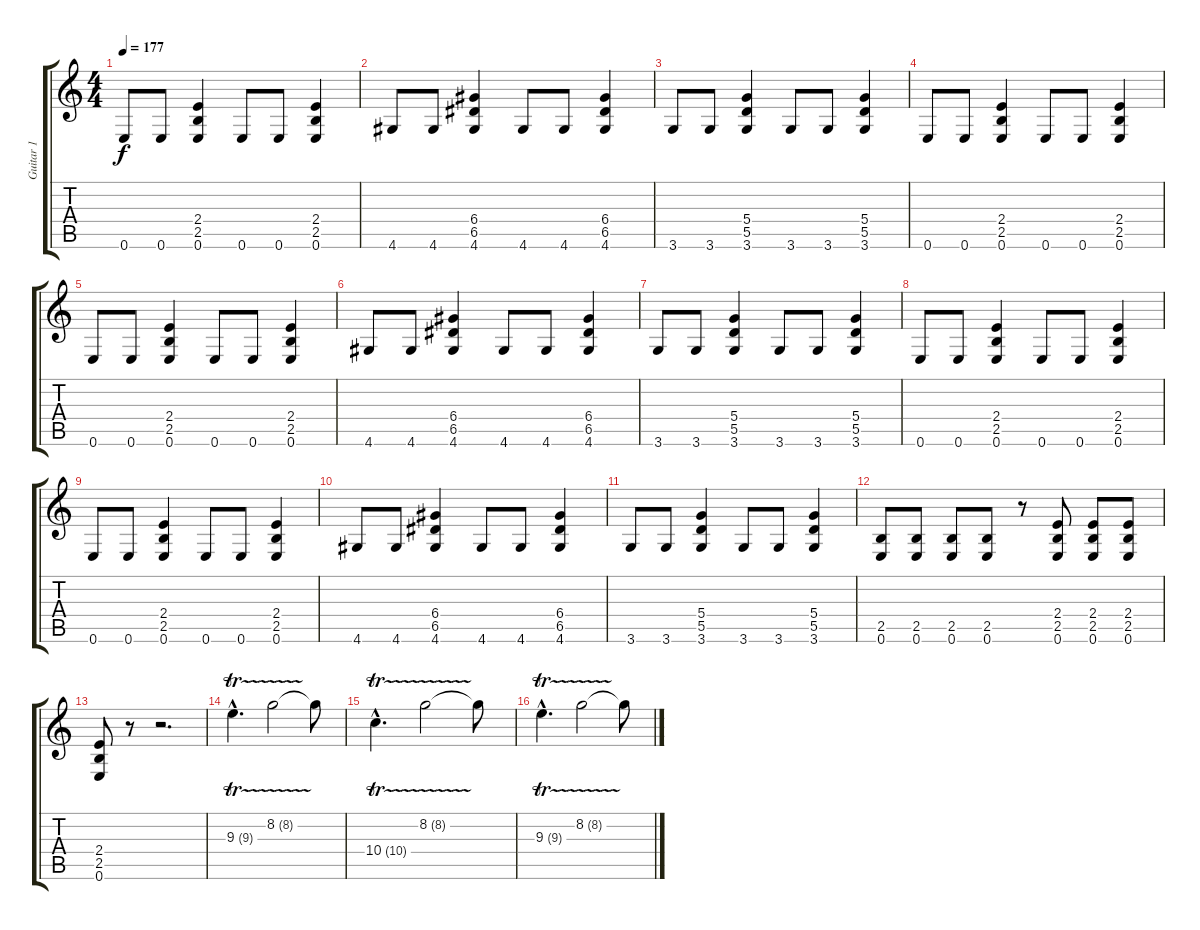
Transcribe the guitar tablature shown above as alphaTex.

\track ("Guitar 1" "Guitar 1") {instrument distortionguitar}
\staff {score tabs}
\tuning (E4 B3 G3 D3 A2 E2) {hide}
\ts (4 4)
\tempo 177
\clef g2
\ks c
0.6.8{dy f} 0.6.8 (2.4 2.5 0.6).4 0.6.8 0.6.8 (2.4 2.5 0.6).4 |
4.6.8 4.6.8 (6.4 6.5 4.6).4 4.6.8 4.6.8 (6.4 6.5 4.6).4 |
3.6.8 3.6.8 (5.4 5.5 3.6).4 3.6.8 3.6.8 (5.4 5.5 3.6).4 |
0.6.8 0.6.8 (2.4 2.5 0.6).4 0.6.8 0.6.8 (2.4 2.5 0.6).4 |
0.6.8 0.6.8 (2.4 2.5 0.6).4 0.6.8 0.6.8 (2.4 2.5 0.6).4 |
4.6.8 4.6.8 (6.4 6.5 4.6).4 4.6.8 4.6.8 (6.4 6.5 4.6).4 |
3.6.8 3.6.8 (5.4 5.5 3.6).4 3.6.8 3.6.8 (5.4 5.5 3.6).4 |
0.6.8 0.6.8 (2.4 2.5 0.6).4 0.6.8 0.6.8 (2.4 2.5 0.6).4 |
0.6.8 0.6.8 (2.4 2.5 0.6).4 0.6.8 0.6.8 (2.4 2.5 0.6).4 |
4.6.8 4.6.8 (6.4 6.5 4.6).4 4.6.8 4.6.8 (6.4 6.5 4.6).4 |
3.6.8 3.6.8 (5.4 5.5 3.6).4 3.6.8 3.6.8 (5.4 5.5 3.6).4 |
(2.5 0.6).8 (2.5 0.6).8 (2.5 0.6).8 (2.5 0.6).8 r.8 (2.4 2.5 0.6).8 (2.4 2.5 0.6).8 (2.4 2.5 0.6).8 |
(2.4 2.5 0.6).8 r.8 r.2{d} |
9.3{tr (9 16) hac}.4{d} 8.2{tr (8 16)}.2 8.2{t}.8 |
10.4{tr (10 16) hac}.4{d} 8.2{tr (8 16)}.2 8.2{t}.8 |
9.3{tr (9 16) hac}.4{d} 8.2{tr (8 16)}.2 8.2{t}.8
